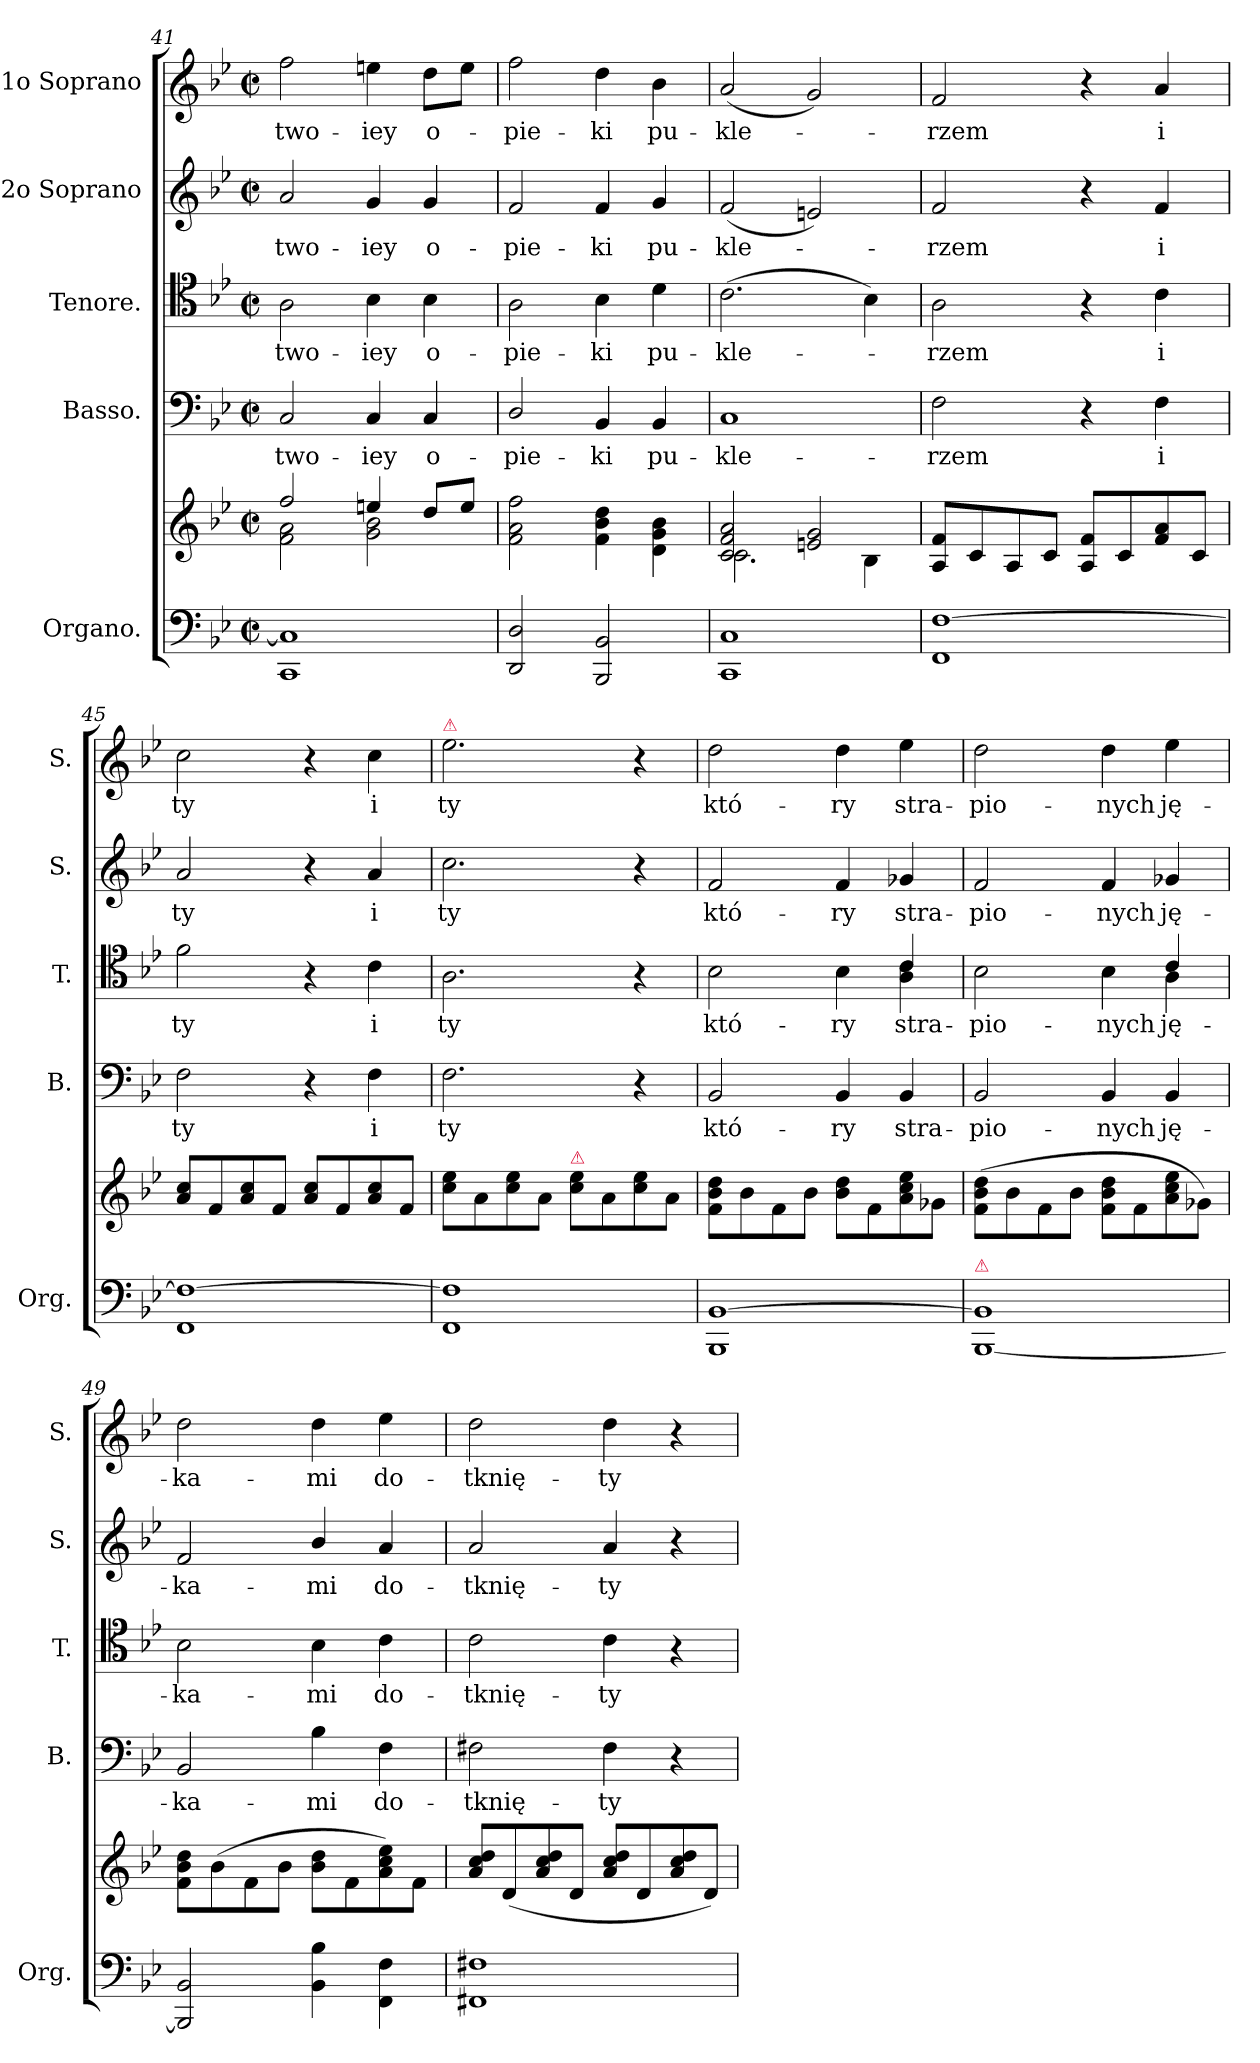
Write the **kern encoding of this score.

**kern	**kern	**kern	**text	**kern	**text	**kern	**text	**kern	**text
*part5	*part5	*part4	*part4	*part3	*part3	*part2	*part2	*part1	*part1
*staff6	*staff5	*staff4	*staff4	*staff3	*staff3	*staff2	*staff2	*staff1	*staff1
*I"Organo.	*	*I"Basso.	*	*I"Tenore.	*	*I"2o Soprano	*	*I"1o Soprano	*
*I'Org.	*	*I'B.	*	*I'T.	*	*I'S.	*	*I'S.	*
*clefF4	*clefG2	*clefF4	*	*clefC4	*	*clefG2	*	*clefG2	*
*k[b-e-]	*k[b-e-]	*k[b-e-]	*	*k[b-e-]	*	*k[b-e-]	*	*k[b-e-]	*
*M2/2	*M2/2	*M2/2	*	*M2/2	*	*M2/2	*	*M2/2	*
*met(c|)	*met(c|)	*met(c|)	*	*met(c|)	*	*met(c|)	*	*met(c|)	*
=41	=41	=41	=41	=41	=41	=41	=41	=41	=41
*	*^	*	*	*	*	*	*	*	*
1CC 1C]	2ff/	2f\ 2a\	2C/	two-	2A\	two-	2a/	two-	2ff\	two-
.	4een/	2g\ 2b-\	4C/	-iey	4B-\	-iey	4g/	-iey	4een\	-iey
.	8dd/L	.	4C/	o-	4B-\	o-	4g/	o-	8dd\L	o-
.	8ee/J	.	.	.	.	.	.	.	8ee\J	.
*	*v	*v	*	*	*	*	*	*	*	*
=42	=42	=42	=42	=42	=42	=42	=42	=42	=42
2DD/ 2D/	2f\ 2a\ 2ff\	2D/	-pie-	2A\	-pie-	2f/	-pie-	2ff\	-pie-
2BBB-/ 2BB-/	4f\ 4b-\ 4dd\	4BB-/	-ki	4B-\	-ki	4f/	-ki	4dd\	-ki
.	4d\ 4g\ 4b-\	4BB-/	pu-	4d\	pu-	4g/	pu-	4b-\	pu-
=43	=43	=43	=43	=43	=43	=43	=43	=43	=43
*	*^	*	*	*	*	*	*	*	*
1CC 1C	2c/ 2f/ 2a/	2.c\	1C	-kle-	(2.c\	-kle-	(2f/	-kle-	(2a/	-kle-
.	2en/ 2g/	.	.	.	.	.	2en/)	.	2g/)	.
.	.	4B-\	.	.	4B-\)	.	.	.	.	.
*	*v	*v	*	*	*	*	*	*	*	*
=44	=44	=44	=44	=44	=44	=44	=44	=44	=44
1FF [1F	8A/ 8f/L	2F\	-rzem	2A\	-rzem	2f/	-rzem	2f/	-rzem
.	8c/	.	.	.	.	.	.	.	.
.	8A/	.	.	.	.	.	.	.	.
.	8c/J	.	.	.	.	.	.	.	.
.	8A/ 8f/L	4r	.	4r	.	4r	.	4r	.
.	8c/	.	.	.	.	.	.	.	.
.	8f/ 8a/	4F\	i	4c\	i	4f/	i	4a/	i
.	8c/J	.	.	.	.	.	.	.	.
=45	=45	=45	=45	=45	=45	=45	=45	=45	=45
1FF 1F_	8a/ 8cc/L	2F\	ty	2f\	ty	2a/	ty	2cc\	ty
.	8f/	.	.	.	.	.	.	.	.
.	8a/ 8cc/	.	.	.	.	.	.	.	.
.	8f/J	.	.	.	.	.	.	.	.
.	8a/ 8cc/L	4r	.	4r	.	4r	.	4r	.
.	8f/	.	.	.	.	.	.	.	.
.	8a/ 8cc/	4F\	i	4c\	i	4a/	i	4cc\	i
.	8f/J	.	.	.	.	.	.	.	.
=46	=46	=46	=46	=46	=46	=46	=46	=46	=46
!	!	!	!	!	!	!	!	!LO:TX:a:color=crimson:t=⚠	!
1FF 1F]	8cc\ 8ee-\L	2.F\	ty	2.A\	ty	2.cc\	ty	2.ee-\	ty
.	8a\	.	.	.	.	.	.	.	.
.	8cc\ 8ee-\	.	.	.	.	.	.	.	.
.	8a\J	.	.	.	.	.	.	.	.
!	!LO:TX:a:color=crimson:t=⚠	!	!	!	!	!	!	!	!
.	8cc\ 8ee-\L	.	.	.	.	.	.	.	.
.	8a\	.	.	.	.	.	.	.	.
.	8cc\ 8ee-\	4r	.	4r	.	4r	.	4r	.
.	8a\J	.	.	.	.	.	.	.	.
=47	=47	=47	=47	=47	=47	=47	=47	=47	=47
*	*	*	*	*^	*	*	*	*	*
1BBB- [1BB-	8f\ 8b-\ 8dd\L	2BB-/	któ-	2B-\	2.ryy	któ-	2f/	któ-	2dd\	któ-
.	8b-\	.	.	.	.	.	.	.	.	.
.	8f\	.	.	.	.	.	.	.	.	.
.	8b-\J	.	.	.	.	.	.	.	.	.
.	8b-\ 8dd\L	4BB-/	-ry	4B-\	.	-ry	4f/	-ry	4dd\	-ry
.	8f\	.	.	.	.	.	.	.	.	.
.	8a\ 8cc\ 8ee-\	4BB-/	stra-	4c/	4A\ 4c\	stra-	4g-X/	stra-	4ee-\	stra-
.	8g-X\J	.	.	.	.	.	.	.	.	.
=48	=48	=48	=48	=48	=48	=48	=48	=48	=48	=48
!LO:TX:a:color=crimson:t=⚠	!	!	!	!	!	!	!	!	!	!
[1BBB- 1BB-]	(8f\ 8b-\ 8dd\L	2BB-/	-pio-	2B-\	2.ryy	-pio-	2f/	-pio-	2dd\	-pio-
.	8b-\	.	.	.	.	.	.	.	.	.
.	8f\	.	.	.	.	.	.	.	.	.
.	8b-\J	.	.	.	.	.	.	.	.	.
.	8f\ 8b-\ 8dd\L	4BB-/	-nych	4B-\	.	-nych	4f/	-nych	4dd\	-nych
.	8f\	.	.	.	.	.	.	.	.	.
.	8a\ 8cc\ 8ee-\	4BB-/	ję-	4c/	4A\	ję-	4g-X/	ję-	4ee-\	ję-
.	8g-X\J)	.	.	.	.	.	.	.	.	.
*	*	*	*	*v	*v	*	*	*	*	*
=49	=49	=49	=49	=49	=49	=49	=49	=49	=49
2BBB-]/ 2BB-/	8f\ 8b-\ 8dd\L	2BB-/	-ka-	2B-\	-ka-	2f/	-ka-	2dd\	-ka-
.	(8b-\	.	.	.	.	.	.	.	.
.	8f\	.	.	.	.	.	.	.	.
.	8b-\J	.	.	.	.	.	.	.	.
4BB-\ 4B-\	8b-\ 8dd\L	4B-\	-mi	4B-\	-mi	4b-/	-mi	4dd\	-mi
.	8f\	.	.	.	.	.	.	.	.
4FF\ 4F\	8a\ 8cc\ 8ee-\)	4F\	do-	4c\	do-	4a/	do-	4ee-\	do-
.	8f\J	.	.	.	.	.	.	.	.
=50	=50	=50	=50	=50	=50	=50	=50	=50	=50
1FF#X 1F#X	8a/ 8cc/ 8dd/L	2F#X\	-tknię-	2c\	-tknię-	2a/	-tknię-	2dd\	-tknię-
.	(8d/	.	.	.	.	.	.	.	.
.	8a/ 8cc/ 8dd/	.	.	.	.	.	.	.	.
.	8d/J	.	.	.	.	.	.	.	.
.	8a/ 8cc/ 8dd/L	4F#\	-ty	4c\	-ty	4a/	-ty	4dd\	-ty
.	8d/	.	.	.	.	.	.	.	.
.	8a/ 8cc/ 8dd/	4r	.	4r	.	4r	.	4r	.
.	8d/J)	.	.	.	.	.	.	.	.
=	=	=	=	=	=	=	=	=	=
*-	*-	*-	*-	*-	*-	*-	*-	*-	*-
